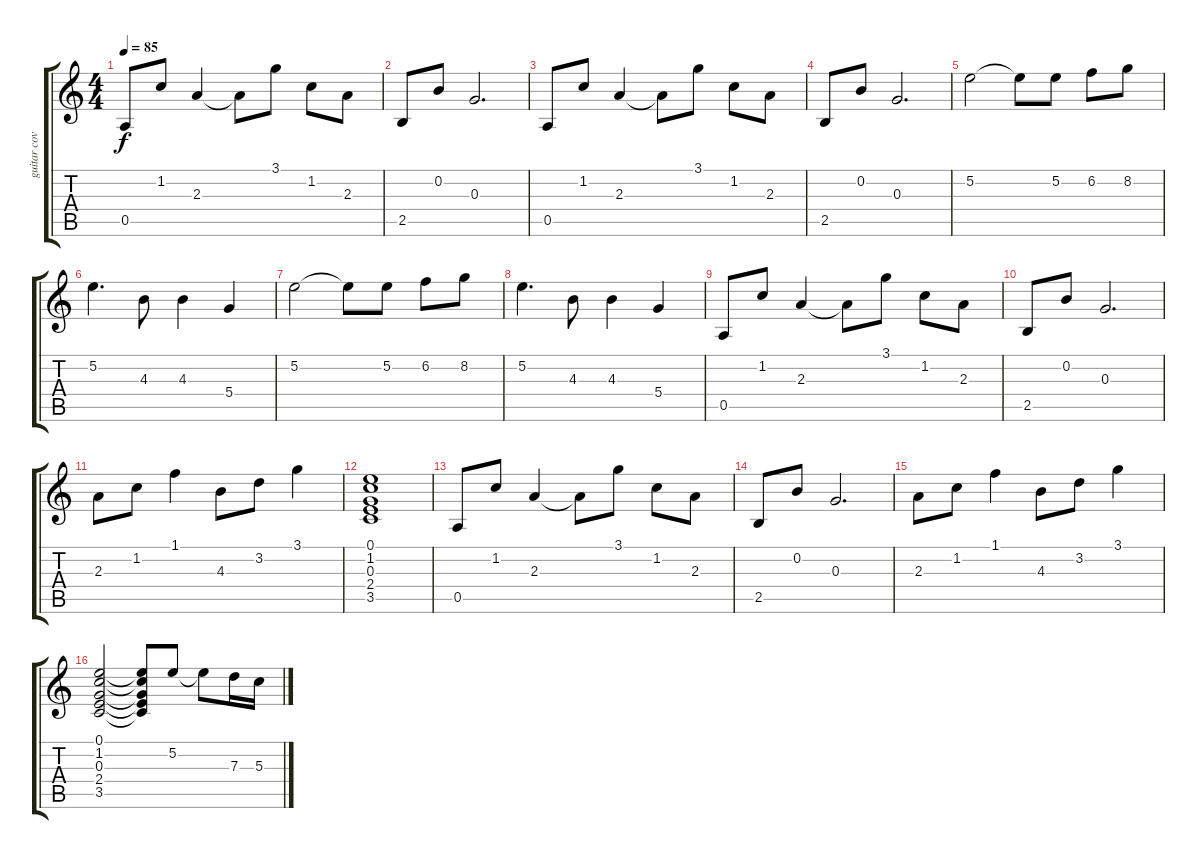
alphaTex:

\track ("guitar cover by Eric Lo" "guitar cov") {instrument electricguitarclean}
\staff {score tabs}
\tuning (E4 B3 G3 D3 A2 E2) {hide}
\ts (4 4)
\tempo 85
\clef g2
\ks c
0.5.8{dy f instrument electricguitarclean} 1.2.8 2.3.4 2.3{t}.8 3.1.8 1.2.8 2.3.8 |
2.5.8 0.2.8 0.3.2{d} |
0.5.8 1.2.8 2.3.4 2.3{t}.8 3.1.8 1.2.8 2.3.8 |
2.5.8 0.2.8 0.3.2{d} |
5.2.2 5.2{t}.8 5.2.8 6.2.8 8.2.8 |
5.2.4{d} 4.3.8 4.3.4 5.4.4 |
5.2.2 5.2{t}.8 5.2.8 6.2.8 8.2.8 |
5.2.4{d} 4.3.8 4.3.4 5.4.4 |
0.5.8 1.2.8 2.3.4 2.3{t}.8 3.1.8 1.2.8 2.3.8 |
2.5.8 0.2.8 0.3.2{d} |
2.3.8 1.2.8 1.1.4 4.3.8 3.2.8 3.1.4 |
(0.1 1.2 0.3 2.4 3.5).1 |
0.5.8 1.2.8 2.3.4 2.3{t}.8 3.1.8 1.2.8 2.3.8 |
2.5.8 0.2.8 0.3.2{d} |
2.3.8 1.2.8 1.1.4 4.3.8 3.2.8 3.1.4 |
(0.1 1.2 0.3 2.4 3.5).2 (0.1{t} 1.2{t} 0.3{t} 2.4{t} 3.5{t}).8 5.2.8{instrument overdrivenguitar} 5.2{t}.8 7.3.16 5.3.16
